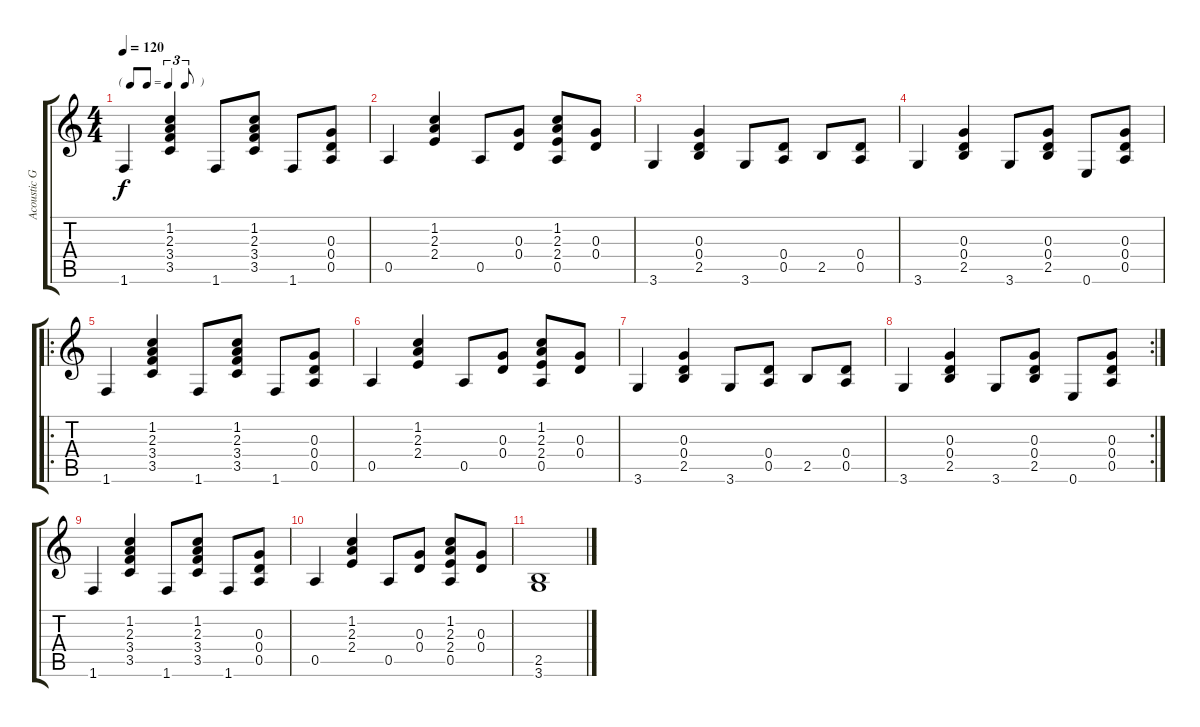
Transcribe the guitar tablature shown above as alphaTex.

\track ("Acoustic Guitar" "Acoustic G") {instrument acousticguitarnylon}
\staff {score tabs}
\tuning (E4 B3 G3 D3 A2 E2) {hide}
\ts (4 4)
\tf triplet8th
\tempo 120
\clef g2
\ks c
1.6.4{dy f} (1.2 2.3 3.4 3.5).4 1.6.8 (1.2 2.3 3.4 3.5).8 1.6.8 (0.3 0.4 0.5).8 |
0.5.4 (1.2 2.3 2.4).4 0.5.8 (0.3 0.4).8 (1.2 2.3 2.4 0.5).8 (0.3 0.4).8 |
3.6.4 (0.3 0.4 2.5).4 3.6.8 (0.4 0.5).8 2.5.8 (0.4 0.5).8 |
3.6.4 (0.3 0.4 2.5).4 3.6.8 (0.3 0.4 2.5).8 0.6.8 (0.3 0.4 0.5).8 |
\ro
1.6.4 (1.2 2.3 3.4 3.5).4 1.6.8 (1.2 2.3 3.4 3.5).8 1.6.8 (0.3 0.4 0.5).8 |
0.5.4 (1.2 2.3 2.4).4 0.5.8 (0.3 0.4).8 (1.2 2.3 2.4 0.5).8 (0.3 0.4).8 |
3.6.4 (0.3 0.4 2.5).4 3.6.8 (0.4 0.5).8 2.5.8 (0.4 0.5).8 |
\rc 2
3.6.4 (0.3 0.4 2.5).4 3.6.8 (0.3 0.4 2.5).8 0.6.8 (0.3 0.4 0.5).8 |
1.6.4 (1.2 2.3 3.4 3.5).4 1.6.8 (1.2 2.3 3.4 3.5).8 1.6.8 (0.3 0.4 0.5).8 |
0.5.4 (1.2 2.3 2.4).4 0.5.8 (0.3 0.4).8 (1.2 2.3 2.4 0.5).8 (0.3 0.4).8 |
(2.5 3.6).1
